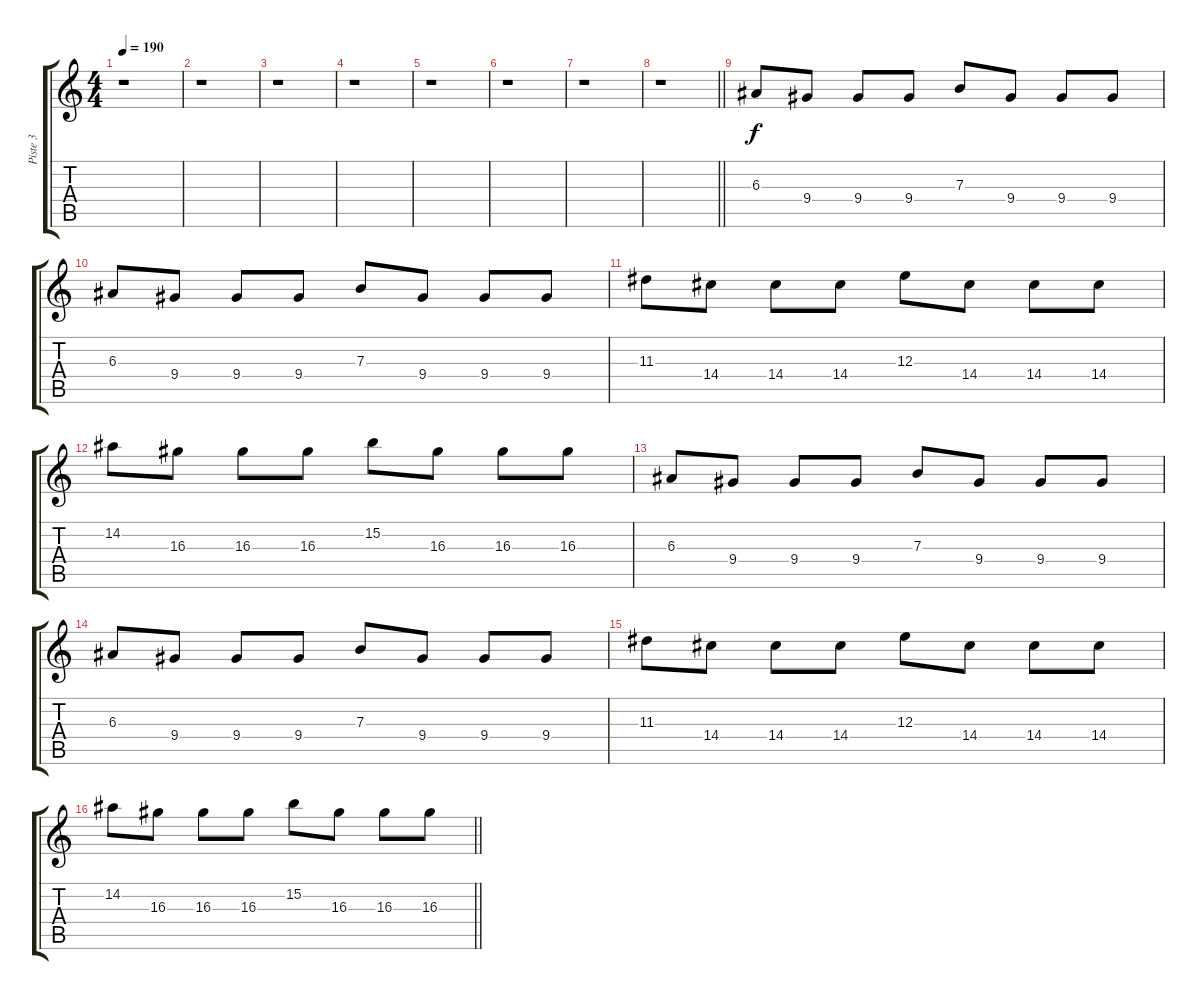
\track ("Piste 3" "Piste 3") {instrument distortionguitar}
\staff {score tabs}
\tuning (Db4 Ab3 E3 B2 Gb2 B1) {hide}
\ts (4 4)
\tempo 190
\clef g2
\ks c
r.1{dy f} |
r.1 |
r.1 |
r.1 |
r.1 |
r.1 |
r.1 |
\barLineRight lightlight
r.1 |
6.3.8 9.4.8 9.4.8 9.4.8 7.3.8 9.4.8 9.4.8 9.4.8 |
6.3.8 9.4.8 9.4.8 9.4.8 7.3.8 9.4.8 9.4.8 9.4.8 |
11.3.8 14.4.8 14.4.8 14.4.8 12.3.8 14.4.8 14.4.8 14.4.8 |
14.2.8 16.3.8 16.3.8 16.3.8 15.2.8 16.3.8 16.3.8 16.3.8 |
6.3.8 9.4.8 9.4.8 9.4.8 7.3.8 9.4.8 9.4.8 9.4.8 |
6.3.8 9.4.8 9.4.8 9.4.8 7.3.8 9.4.8 9.4.8 9.4.8 |
11.3.8 14.4.8 14.4.8 14.4.8 12.3.8 14.4.8 14.4.8 14.4.8 |
\barLineRight lightlight
14.2.8 16.3.8 16.3.8 16.3.8 15.2.8 16.3.8 16.3.8 16.3.8
